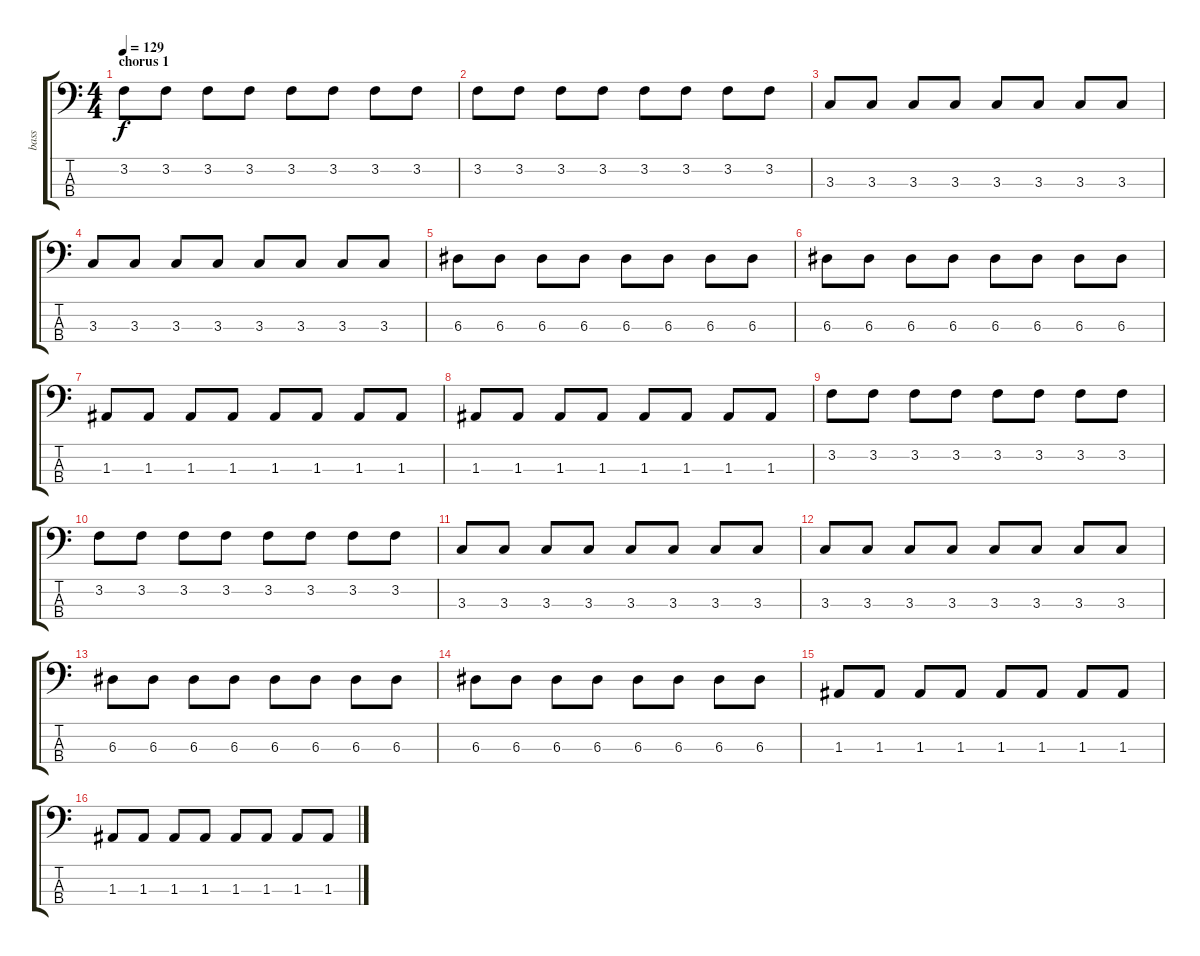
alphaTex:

\track ("bass" "bass") {instrument electricbasspick}
\staff {score tabs}
\tuning (G2 D2 A1 E1) {hide}
\ts (4 4)
\section ("" "chorus 1")
\tempo 129
\clef f4
\ks c
3.2.8{dy f} 3.2.8 3.2.8 3.2.8 3.2.8 3.2.8 3.2.8 3.2.8 |
3.2.8 3.2.8 3.2.8 3.2.8 3.2.8 3.2.8 3.2.8 3.2.8 |
3.3.8 3.3.8 3.3.8 3.3.8 3.3.8 3.3.8 3.3.8 3.3.8 |
3.3.8 3.3.8 3.3.8 3.3.8 3.3.8 3.3.8 3.3.8 3.3.8 |
6.3.8 6.3.8 6.3.8 6.3.8 6.3.8 6.3.8 6.3.8 6.3.8 |
6.3.8 6.3.8 6.3.8 6.3.8 6.3.8 6.3.8 6.3.8 6.3.8 |
1.3.8 1.3.8 1.3.8 1.3.8 1.3.8 1.3.8 1.3.8 1.3.8 |
1.3.8 1.3.8 1.3.8 1.3.8 1.3.8 1.3.8 1.3.8 1.3.8 |
3.2.8 3.2.8 3.2.8 3.2.8 3.2.8 3.2.8 3.2.8 3.2.8 |
3.2.8 3.2.8 3.2.8 3.2.8 3.2.8 3.2.8 3.2.8 3.2.8 |
3.3.8 3.3.8 3.3.8 3.3.8 3.3.8 3.3.8 3.3.8 3.3.8 |
3.3.8 3.3.8 3.3.8 3.3.8 3.3.8 3.3.8 3.3.8 3.3.8 |
6.3.8 6.3.8 6.3.8 6.3.8 6.3.8 6.3.8 6.3.8 6.3.8 |
6.3.8 6.3.8 6.3.8 6.3.8 6.3.8 6.3.8 6.3.8 6.3.8 |
1.3.8 1.3.8 1.3.8 1.3.8 1.3.8 1.3.8 1.3.8 1.3.8 |
1.3.8 1.3.8 1.3.8 1.3.8 1.3.8 1.3.8 1.3.8 1.3.8
